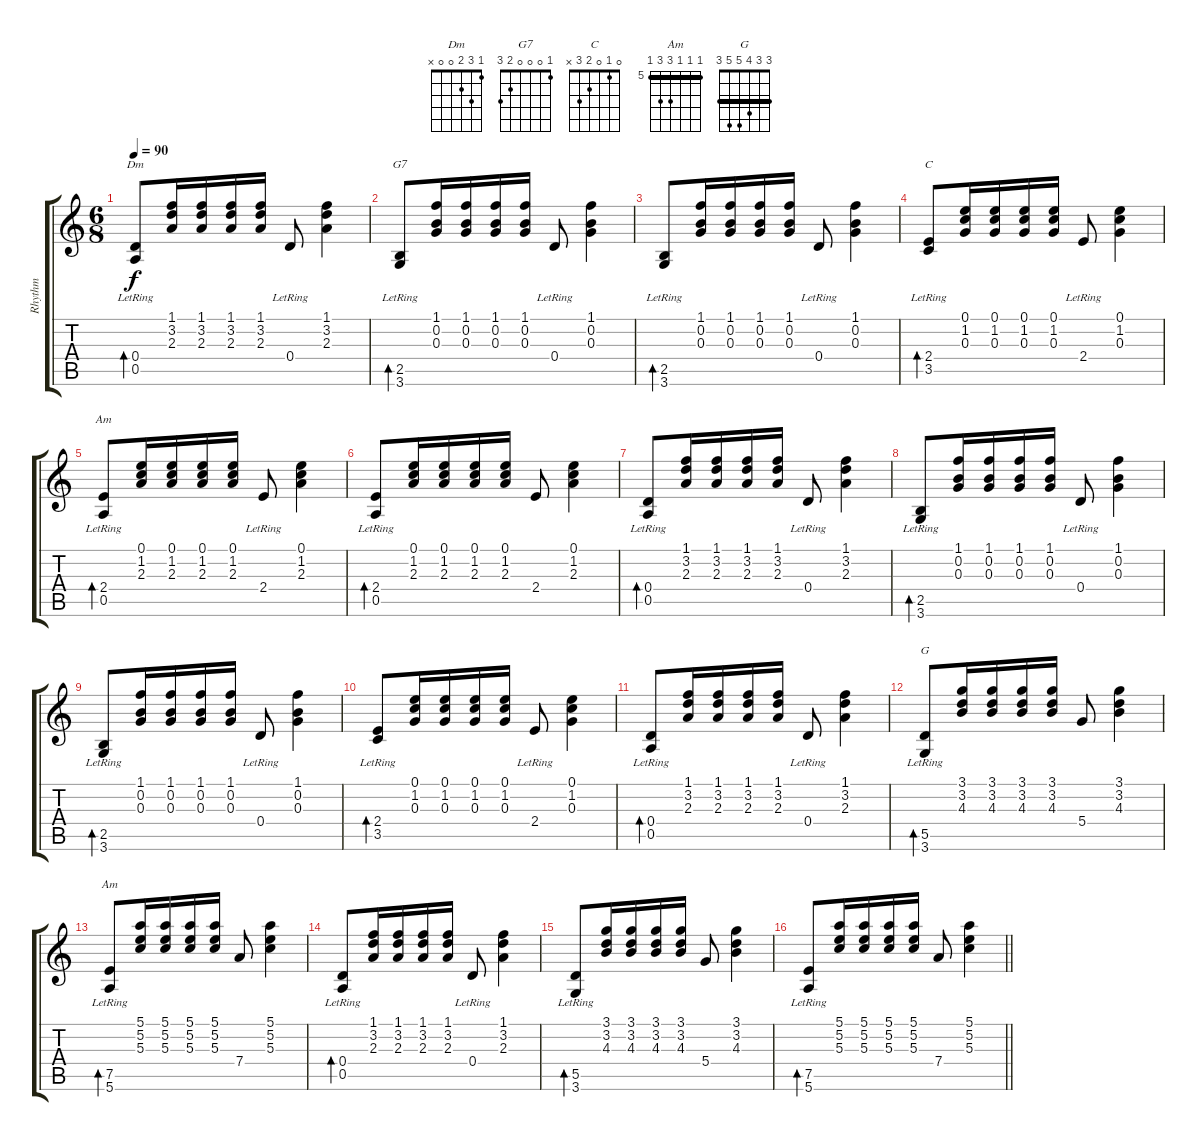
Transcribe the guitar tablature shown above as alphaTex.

\track ("Rhythm" "Rhythm") {instrument acousticguitarnylon}
\staff {score tabs}
\tuning (E4 B3 G3 D3 A2 E2) {hide}
\chord ("Dm" 1 3 2 0 0 x)
\chord ("G7" 1 0 0 0 2 3)
\chord ("C" 0 1 0 2 3 x)
\chord ("Am" 0 1 2 2 0 x)
\chord ("G" 3 3 4 5 5 3) {barre 3}
\chord ("Am" 5 5 5 7 7 5) {firstfret 5 barre 5}
\ts (6 8)
\tempo 90
\clef g2
\ks c
(0.4{lr} 0.5).8{bd 120 ch "Dm" dy f} (1.1 3.2 2.3).16 (1.1 3.2 2.3).16 (1.1 3.2 2.3).16 (1.1 3.2 2.3).16 0.4{lr}.8 (1.1 3.2 2.3).4 |
(2.5{lr} 3.6{lr}).8{bd 120 ch "G7"} (1.1 0.2 0.3).16 (1.1 0.2 0.3).16 (1.1 0.2 0.3).16 (1.1 0.2 0.3).16 0.4{lr}.8 (1.1 0.2 0.3).4 |
(2.5{lr} 3.6{lr}).8{bd 120} (1.1 0.2 0.3).16 (1.1 0.2 0.3).16 (1.1 0.2 0.3).16 (1.1 0.2 0.3).16 0.4{lr}.8 (1.1 0.2 0.3).4 |
(2.4{lr} 3.5{lr}).8{bd 120 ch "C"} (0.1 1.2 0.3).16 (0.1 1.2 0.3).16 (0.1 1.2 0.3).16 (0.1 1.2 0.3).16 2.4{lr}.8 (0.1 1.2 0.3).4 |
(2.4{lr} 0.5{lr}).8{bd 120 ch "Am"} (0.1 1.2 2.3).16 (0.1 1.2 2.3).16 (0.1 1.2 2.3).16 (0.1 1.2 2.3).16 2.4{lr}.8 (0.1 1.2 2.3).4 |
(2.4{lr} 0.5{lr}).8{bd 120} (0.1 1.2 2.3).16 (0.1 1.2 2.3).16 (0.1 1.2 2.3).16 (0.1 1.2 2.3).16 2.4.8 (0.1 1.2 2.3).4 |
(0.4{lr} 0.5).8{bd 120} (1.1 3.2 2.3).16 (1.1 3.2 2.3).16 (1.1 3.2 2.3).16 (1.1 3.2 2.3).16 0.4{lr}.8 (1.1 3.2 2.3).4 |
(2.5{lr} 3.6{lr}).8{bd 120} (1.1 0.2 0.3).16 (1.1 0.2 0.3).16 (1.1 0.2 0.3).16 (1.1 0.2 0.3).16 0.4{lr}.8 (1.1 0.2 0.3).4 |
(2.5{lr} 3.6{lr}).8{bd 120} (1.1 0.2 0.3).16 (1.1 0.2 0.3).16 (1.1 0.2 0.3).16 (1.1 0.2 0.3).16 0.4{lr}.8 (1.1 0.2 0.3).4 |
(2.4{lr} 3.5{lr}).8{bd 120} (0.1 1.2 0.3).16 (0.1 1.2 0.3).16 (0.1 1.2 0.3).16 (0.1 1.2 0.3).16 2.4{lr}.8 (0.1 1.2 0.3).4 |
(0.4{lr} 0.5).8{bd 120} (1.1 3.2 2.3).16 (1.1 3.2 2.3).16 (1.1 3.2 2.3).16 (1.1 3.2 2.3).16 0.4{lr}.8 (1.1 3.2 2.3).4 |
(5.5{lr} 3.6{lr}).8{bd 120 ch "G"} (3.1 3.2 4.3).16 (3.1 3.2 4.3).16 (3.1 3.2 4.3).16 (3.1 3.2 4.3).16 5.4.8 (3.1 3.2 4.3).4 |
(7.5{lr} 5.6{lr}).8{bd 120 ch "Am"} (5.1 5.2 5.3).16 (5.1 5.2 5.3).16 (5.1 5.2 5.3).16 (5.1 5.2 5.3).16 7.4.8 (5.1 5.2 5.3).4 |
(0.4{lr} 0.5).8{bd 120} (1.1 3.2 2.3).16 (1.1 3.2 2.3).16 (1.1 3.2 2.3).16 (1.1 3.2 2.3).16 0.4{lr}.8 (1.1 3.2 2.3).4 |
(5.5{lr} 3.6{lr}).8{bd 120} (3.1 3.2 4.3).16 (3.1 3.2 4.3).16 (3.1 3.2 4.3).16 (3.1 3.2 4.3).16 5.4.8 (3.1 3.2 4.3).4 |
\barLineRight lightlight
(7.5{lr} 5.6{lr}).8{bd 120} (5.1 5.2 5.3).16 (5.1 5.2 5.3).16 (5.1 5.2 5.3).16 (5.1 5.2 5.3).16 7.4.8 (5.1 5.2 5.3).4
